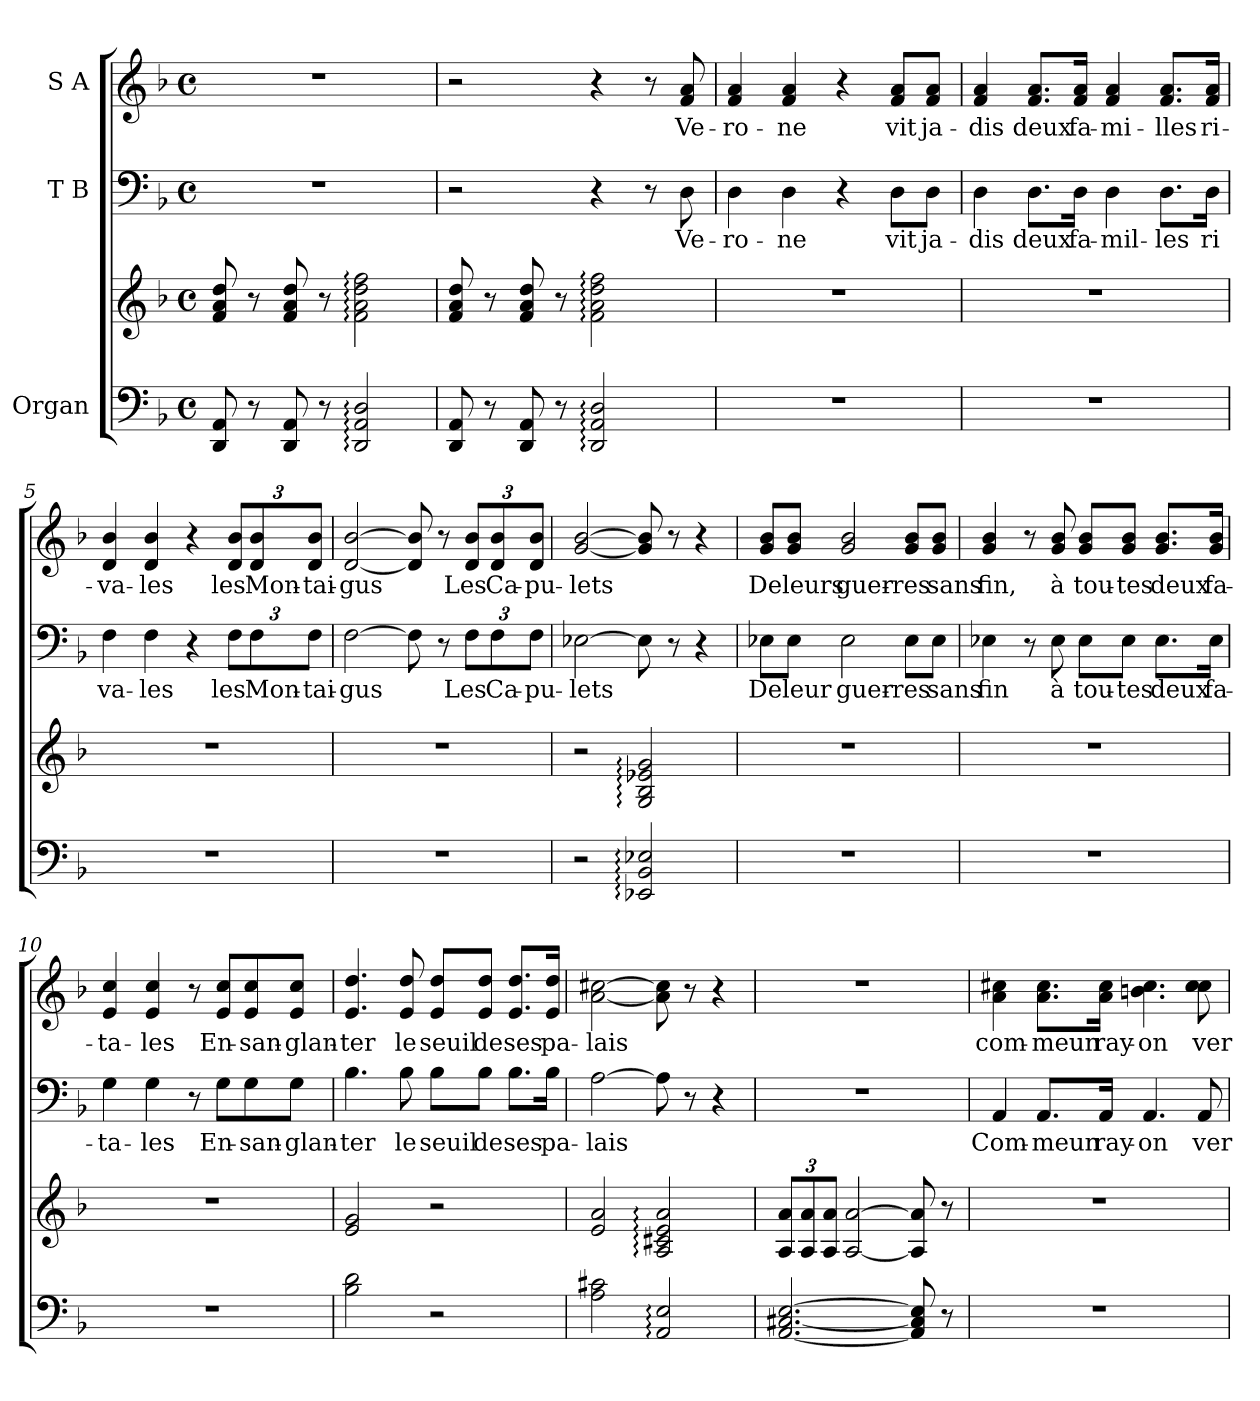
**kern	**kern	**kern	**text	**kern	**text
*part3	*part3	*part2	*part2	*part1	*part1
*staff4	*staff3	*staff2	*staff2	*staff1	*staff1
*I"Organ	*	*I"T B	*	*I"S A	*
*clefF4	*clefG2	*clefF4	*	*clefG2	*
*k[b-]	*k[b-]	*k[b-]	*	*k[b-]	*
*M4/4	*M4/4	*M4/4	*	*M4/4	*
*met(c)	*met(c)	*met(c)	*	*met(c)	*
=1	=1	=1	=1	=1	=1
8DD/ 8AA/	8f/ 8a/ 8dd/	1r	.	1r	.
8r	8r	.	.	.	.
8DD/ 8AA/	8f/ 8a/ 8dd/	.	.	.	.
8r	8r	.	.	.	.
2DD/: 2AA/: 2D/:	2f\: 2a\: 2dd\: 2ff\:	.	.	.	.
=2	=2	=2	=2	=2	=2
8DD/ 8AA/	8f/ 8a/ 8dd/	2r	.	2r	.
8r	8r	.	.	.	.
8DD/ 8AA/	8f/ 8a/ 8dd/	.	.	.	.
8r	8r	.	.	.	.
2DD/: 2AA/: 2D/:	2f\: 2a\: 2dd\: 2ff\:	4r	.	4r	.
.	.	8r	.	8r	.
.	.	8D\	Ve-	8f/ 8a/	Ve-
=3	=3	=3	=3	=3	=3
1r	1r	4D\	-ro-	4f/ 4a/	-ro-
.	.	4D\	-ne	4f/ 4a/	-ne
.	.	4r	.	4r	.
.	.	8D\L	vit	8f/ 8a/L	vit
.	.	8D\J	ja-	8f/ 8a/J	ja-
=4	=4	=4	=4	=4	=4
1r	1r	4D\	-dis	4f/ 4a/	-dis
.	.	8.D\L	deux	8.f/ 8.a/L	deux
.	.	16D\Jk	fa-	16f/ 16a/Jk	fa-
.	.	4D\	-mil-	4f/ 4a/	-mi-
.	.	8.D\L	-les	8.f/ 8.a/L	-lles
.	.	16D\Jk	ri	16f/ 16a/Jk	ri-
=5	=5	=5	=5	=5	=5
1r	1r	4F\	va-	4d/ 4b-/	-va-
.	.	4F\	-les	4d/ 4b-/	-les
.	.	4r	.	4r	.
*	*	*Xbrackettup	*	*Xbrackettup	*
.	.	12F\L	les	12d/ 12b-/L	les
.	.	12F\	Mon-	12d/ 12b-/	Mon-
.	.	12F\J	-tai-	12d/ 12b-/J	-tai-
!!LO:LB:g=z
=6	=6	=6	=6	=6	=6
1r	1r	[2F\	-gus	[2d/ [2b-/	-gus
.	.	8F\]	.	8d/] 8b-/]	.
.	.	8r	.	8r	.
.	.	12F\L	Les	12d/ 12b-/L	Les
.	.	12F\	Ca-	12d/ 12b-/	Ca-
.	.	12F\J	-pu-	12d/ 12b-/J	-pu-
=7	=7	=7	=7	=7	=7
2r	2r	[2E-X\	-lets	[2g/ [2b-/	-lets
2EE-X/: 2BB-/: 2E-X/:	2G/: 2B-/: 2e-X/: 2g/:	8E-\]	.	8g/] 8b-/]	.
.	.	8r	.	8r	.
.	.	4r	.	4r	.
=8	=8	=8	=8	=8	=8
1r	1r	8E-X\L	De	8g/ 8b-/L	De
.	.	8E-\J	leur	8g/ 8b-/J	leurs
.	.	2E-\	guer-	2g/ 2b-/	guer-
.	.	8E-\L	-res	8g/ 8b-/L	-res
.	.	8E-\J	sans	8g/ 8b-/J	sans
=9	=9	=9	=9	=9	=9
1r	1r	4E-X\	fin	4g/ 4b-/	fin,
.	.	8r	.	8r	.
.	.	8E-\	à	8g/ 8b-/	à
.	.	8E-\L	tou-	8g/ 8b-/L	tou-
.	.	8E-\J	-tes	8g/ 8b-/J	-tes
.	.	8.E-\L	deux	8.g/ 8.b-/L	deux
.	.	16E-\Jk	fa-	16g/ 16b-/Jk	fa-
=10	=10	=10	=10	=10	=10
1r	1r	4G\	-ta-	4e/ 4cc/	-ta-
.	.	4G\	-les	4e/ 4cc/	-les
.	.	8r	.	8r	.
.	.	8G\L	En-	8e/ 8cc/L	En-
.	.	8G\	-san-	8e/ 8cc/	-san-
.	.	8G\J	-glan-	8e/ 8cc/J	-glan-
!!LO:PB:g=z
=11	=11	=11	=11	=11	=11
2B-\ 2d\	2e/ 2g/	4.B-\	-ter	4.e/ 4.dd/	-ter
.	.	8B-\	le	8e/ 8dd/	le
2r	2r	8B-\L	seuil	8e/ 8dd/L	seuil
.	.	8B-\J	de	8e/ 8dd/J	de
.	.	8.B-\L	ses	8.e/ 8.dd/L	ses
.	.	16B-\Jk	pa-	16e/ 16dd/Jk	pa-
=12	=12	=12	=12	=12	=12
2A\ 2c#X\	2e/ 2a/	[2A\	-lais	[2a\ [2cc#X\	-lais
2AA/: 2E/:	2A/: 2c#X/: 2e/: 2a/:	8A\]	.	8a\] 8cc#\]	.
.	.	8r	.	8r	.
.	.	4r	.	4r	.
=13	=13	=13	=13	=13	=13
*	*Xbrackettup	*	*	*	*
[2.AA/ [2.C#X/ [2.E/	12A/ 12a/L	1r	.	1r	.
.	12A/ 12a/	.	.	.	.
.	12A/ 12a/J	.	.	.	.
.	[2A/ [2a/	.	.	.	.
8AA/] 8C#/] 8E/]	8A/] 8a/]	.	.	.	.
8r	8r	.	.	.	.
=14	=14	=14	=14	=14	=14
1r	1r	4AA/	Com-	4a\ 4cc#X\	com-
.	.	8.AA/L	-meun	8.a\ 8.cc#\L	-meun
.	.	16AA/Jk	ray-	16a\ 16cc#\Jk	ray-
.	.	4.AA/	-on	4.bn\ 4.cc#\	-on
.	.	8AA/	ver-	8cc#\ 8cc#\	ver-
=	=	=	=	=	=
*-	*-	*-	*-	*-	*-
